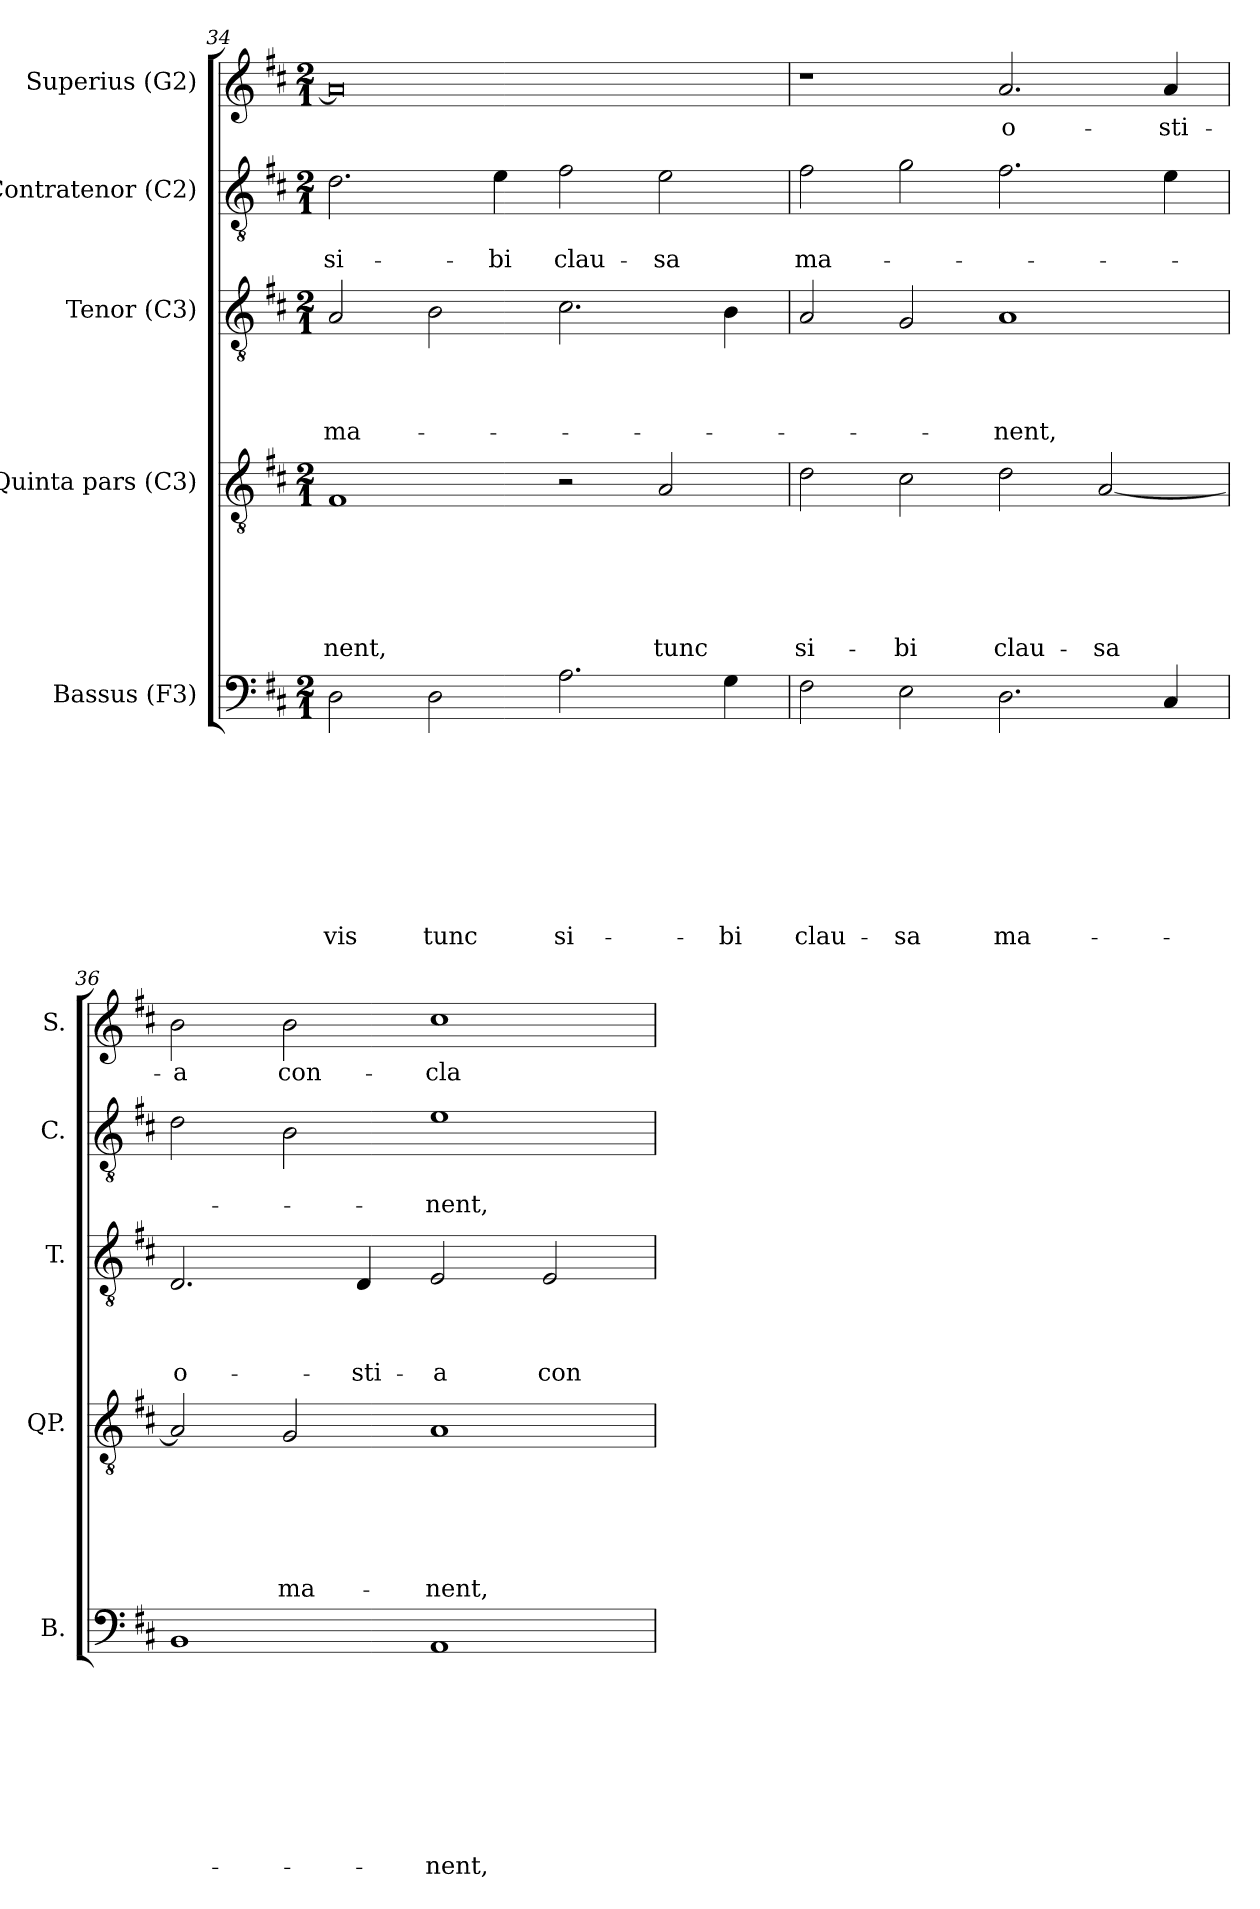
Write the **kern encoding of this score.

**kern	**text	**text	**text	**text	**text	**text	**text	**text	**text	**kern	**text	**text	**text	**text	**text	**text	**kern	**text	**text	**text	**text	**kern	**text	**text	**kern	**text
*part5	*part5	*part5	*part5	*part5	*part5	*part5	*part5	*part5	*part5	*part4	*part4	*part4	*part4	*part4	*part4	*part4	*part3	*part3	*part3	*part3	*part3	*part2	*part2	*part2	*part1	*part1
*staff5	*staff5	*staff5	*staff5	*staff5	*staff5	*staff5	*staff5	*staff5	*staff5	*staff4	*staff4	*staff4	*staff4	*staff4	*staff4	*staff4	*staff3	*staff3	*staff3	*staff3	*staff3	*staff2	*staff2	*staff2	*staff1	*staff1
*I"Bassus (F3)	*	*	*	*	*	*	*	*	*	*I"Quinta pars (C3)	*	*	*	*	*	*	*I"Tenor (C3)	*	*	*	*	*I"Contratenor (C2)	*	*	*I"Superius (G2)	*
*I'B.	*	*	*	*	*	*	*	*	*	*I'QP.	*	*	*	*	*	*	*I'T.	*	*	*	*	*I'C.	*	*	*I'S.	*
*clefF4	*	*	*	*	*	*	*	*	*	*clefGv2	*	*	*	*	*	*	*clefGv2	*	*	*	*	*clefGv2	*	*	*clefG2	*
*k[f#c#]	*	*	*	*	*	*	*	*	*	*k[f#c#]	*	*	*	*	*	*	*k[f#c#]	*	*	*	*	*k[f#c#]	*	*	*k[f#c#]	*
*D:	*	*	*	*	*	*	*	*	*	*D:	*	*	*	*	*	*	*D:	*	*	*	*	*D:	*	*	*D:	*
*M2/1	*	*	*	*	*	*	*	*	*	*M2/1	*	*	*	*	*	*	*M2/1	*	*	*	*	*M2/1	*	*	*M2/1	*
=34	=34	=34	=34	=34	=34	=34	=34	=34	=34	=34	=34	=34	=34	=34	=34	=34	=34	=34	=34	=34	=34	=34	=34	=34	=34	=34
!	!	!	!	!	!	!	!	!	!LO:LY:b	!	!	!	!	!	!	!LO:LY:b	!	!	!	!	!LO:LY:b	!	!	!LO:LY:b	!	!
2D\	.	.	.	.	.	.	.	.	-vis	1F#	.	.	.	.	.	-nent,	2A/	.	.	.	ma-	2.d\	.	si-	0a]	.
!	!	!	!	!	!	!	!	!	!LO:LY:b	!	!	!	!	!	!	!	!	!	!	!	!	!	!	!	!	!
2D\	.	.	.	.	.	.	.	.	tunc	.	.	.	.	.	.	.	2B\	.	.	.	.	.	.	.	.	.
!	!	!	!	!	!	!	!	!	!	!	!	!	!	!	!	!	!	!	!	!	!	!	!	!LO:LY:b	!	!
.	.	.	.	.	.	.	.	.	.	.	.	.	.	.	.	.	.	.	.	.	.	4e\	.	-bi	.	.
!	!	!	!	!	!	!	!	!	!LO:LY:b	!	!	!	!	!	!	!	!	!	!	!	!	!	!	!LO:LY:b	!	!
2.A\	.	.	.	.	.	.	.	.	si-	2r	.	.	.	.	.	.	2.c#\	.	.	.	.	2f#\	.	clau-	.	.
!	!	!	!	!	!	!	!	!	!	!	!	!	!	!	!	!LO:LY:b	!	!	!	!	!	!	!	!LO:LY:b	!	!
.	.	.	.	.	.	.	.	.	.	2A/	.	.	.	.	.	tunc	.	.	.	.	.	2e\	.	-sa	.	.
!	!	!	!	!	!	!	!	!	!LO:LY:b	!	!	!	!	!	!	!	!	!	!	!	!	!	!	!	!	!
4G\	.	.	.	.	.	.	.	.	-bi	.	.	.	.	.	.	.	4B\	.	.	.	.	.	.	.	.	.
=35	=35	=35	=35	=35	=35	=35	=35	=35	=35	=35	=35	=35	=35	=35	=35	=35	=35	=35	=35	=35	=35	=35	=35	=35	=35	=35
!	!	!	!	!	!	!	!	!	!LO:LY:b	!	!	!	!	!	!	!LO:LY:b	!	!	!	!	!	!	!	!LO:LY:b	!	!
2F#\	.	.	.	.	.	.	.	.	clau-	2d\	.	.	.	.	.	si-	2A/	.	.	.	.	2f#\	.	ma-	1r	.
!	!	!	!	!	!	!	!	!	!LO:LY:b	!	!	!	!	!	!	!LO:LY:b	!	!	!	!	!	!	!	!	!	!
2E\	.	.	.	.	.	.	.	.	-sa	2c#\	.	.	.	.	.	-bi	2G/	.	.	.	.	2g\	.	.	.	.
!	!	!	!	!	!	!	!	!	!LO:LY:b	!	!	!	!	!	!	!LO:LY:b	!	!	!	!	!LO:LY:b	!	!	!	!	!LO:LY:b
2.D\	.	.	.	.	.	.	.	.	ma-	2d\	.	.	.	.	.	clau-	1A	.	.	.	-nent,	2.f#\	.	.	2.a/	o-
!	!	!	!	!	!	!	!	!	!	!	!	!	!	!	!	!LO:LY:b	!	!	!	!	!	!	!	!	!	!
.	.	.	.	.	.	.	.	.	.	[<2A/	.	.	.	.	.	-sa	.	.	.	.	.	.	.	.	.	.
!	!	!	!	!	!	!	!	!	!	!	!	!	!	!	!	!	!	!	!	!	!	!	!	!	!	!LO:LY:b
4C#/	.	.	.	.	.	.	.	.	.	.	.	.	.	.	.	.	.	.	.	.	.	4e\	.	.	4a/	-sti-
=36	=36	=36	=36	=36	=36	=36	=36	=36	=36	=36	=36	=36	=36	=36	=36	=36	=36	=36	=36	=36	=36	=36	=36	=36	=36	=36
!	!	!	!	!	!	!	!	!	!	!	!	!	!	!	!	!	!	!	!	!	!LO:LY:b	!	!	!	!	!LO:LY:b
1BB	.	.	.	.	.	.	.	.	.	2A/]	.	.	.	.	.	.	2.D/	.	.	.	o-	2d\	.	.	2b\	-a
!	!	!	!	!	!	!	!	!	!	!	!	!	!	!	!	!LO:LY:b	!	!	!	!	!	!	!	!	!	!LO:LY:b
.	.	.	.	.	.	.	.	.	.	2G/	.	.	.	.	.	ma-	.	.	.	.	.	2B\	.	.	2b\	con-
!	!	!	!	!	!	!	!	!	!	!	!	!	!	!	!	!	!	!	!	!	!LO:LY:b	!	!	!	!	!
.	.	.	.	.	.	.	.	.	.	.	.	.	.	.	.	.	4D/	.	.	.	-sti-	.	.	.	.	.
!	!	!	!	!	!	!	!	!	!LO:LY:b	!	!	!	!	!	!	!LO:LY:b	!	!	!	!	!LO:LY:b	!	!	!LO:LY:b	!	!LO:LY:b
1AA	.	.	.	.	.	.	.	.	-nent,	1A	.	.	.	.	.	-nent,	2E/	.	.	.	-a	1e	.	-nent,	1cc#	-cla-
!	!	!	!	!	!	!	!	!	!	!	!	!	!	!	!	!	!	!	!	!	!LO:LY:b	!	!	!	!	!
.	.	.	.	.	.	.	.	.	.	.	.	.	.	.	.	.	2E/	.	.	.	con-	.	.	.	.	.
=	=	=	=	=	=	=	=	=	=	=	=	=	=	=	=	=	=	=	=	=	=	=	=	=	=	=
*-	*-	*-	*-	*-	*-	*-	*-	*-	*-	*-	*-	*-	*-	*-	*-	*-	*-	*-	*-	*-	*-	*-	*-	*-	*-	*-
